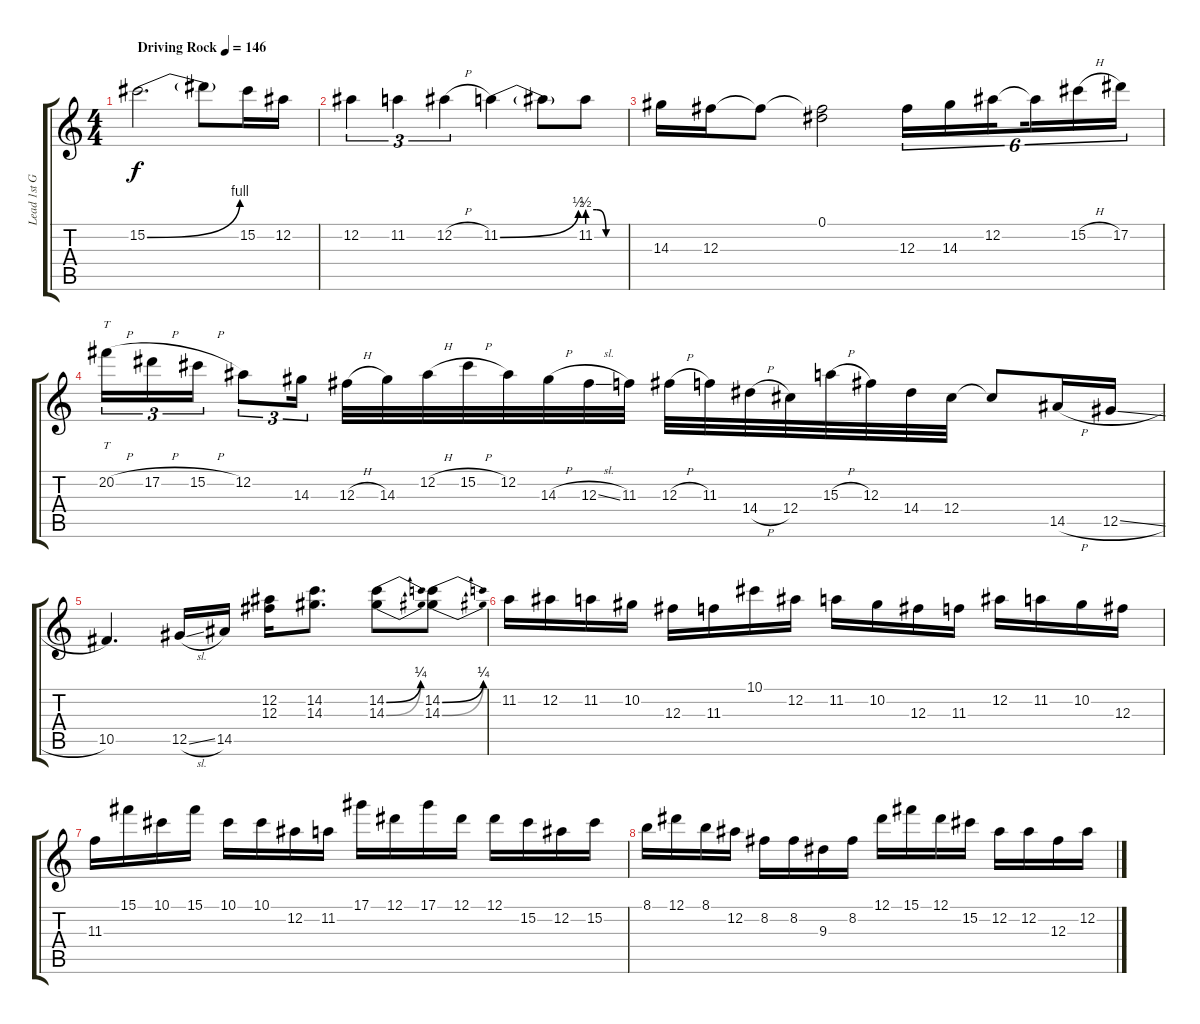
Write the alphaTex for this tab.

\track ("Lead 1st Guitar" "Lead 1st G") {instrument distortionguitar}
\staff {score tabs}
\tuning (Eb4 Bb3 Gb3 Db3 Ab2 Eb2) {hide}
\ts (4 4)
\tempo (146 "Driving Rock")
\clef g2
\ks c
15.2{be (bend 0 0 60 4)}.2{d dy f instrument distortionguitar} 15.2{t}.8 15.2.16 12.2.16 |
12.2.4{tu (3 2)} 11.2.4{tu (3 2)} 12.2{h}.4{tu (3 2)} 11.2{be (bend 0 0 60 2)}.4 11.2{t}.8 11.2{be (custom 0 2 15 2 30 0 60 0)}.8 |
14.3.16 12.3.16 12.3{t}.8 (0.1 12.3{t}).2 12.3.16{tu (6 4)} 14.3.16{tu (6 4)} 12.2.16{tu (6 4) beam splitsecondary} 12.2{t}.16{tu (6 4)} 15.2{h}.16{tu (6 4)} 17.2.16{tu (6 4)} |
20.2{h}.16{tt tu (3 2)} 17.2{h}.16{tu (3 2)} 15.2{h}.16{tu (3 2)} 12.2.8{tu (3 2)} 14.3.16{tu (3 2)} 12.3{h}.32 14.3.32 12.2{h}.32 15.2{h}.32 12.2.32 14.3{h}.32 12.3{sl}.32 11.3.32 12.3{h}.32 11.3.32 14.4{h}.32 12.4.32 15.3{h}.32 12.3.32 14.4.32 12.4.32 12.4{t}.8 14.5{h}.16 12.5{sl}.16 |
10.5.4{d} 12.5{sl}.16 14.5.16 (12.2 12.3).16 (14.2 14.3).8{d} (14.2{be (bend 0 0 60 1)} 14.3{be (bend 0 0 60 1)}).8 (14.2{be (bend 0 0 60 1)} 14.3{be (bend 0 0 60 1)}).8 |
11.2.16 12.2.16 11.2.16 10.2.16 12.3.16 11.3.16 10.1.16 12.2.16 11.2.16 10.2.16 12.3.16 11.3.16 12.2.16 11.2.16 10.2.16 12.3.16 |
11.3.16 15.1.16 10.1.16 15.1.16 10.1.16 10.1.16 12.2.16 11.2.16 17.1.16 12.1.16 17.1.16 12.1.16 12.1.16 15.2.16 12.2.16 15.2.16 |
8.1.16 12.1.16 8.1.16 12.2.16 8.2.16 8.2.16 9.3.16 8.2.16 12.1.16 15.1.16 12.1.16 15.2.16 12.2.16 12.2.16 12.3.16 12.2.16
